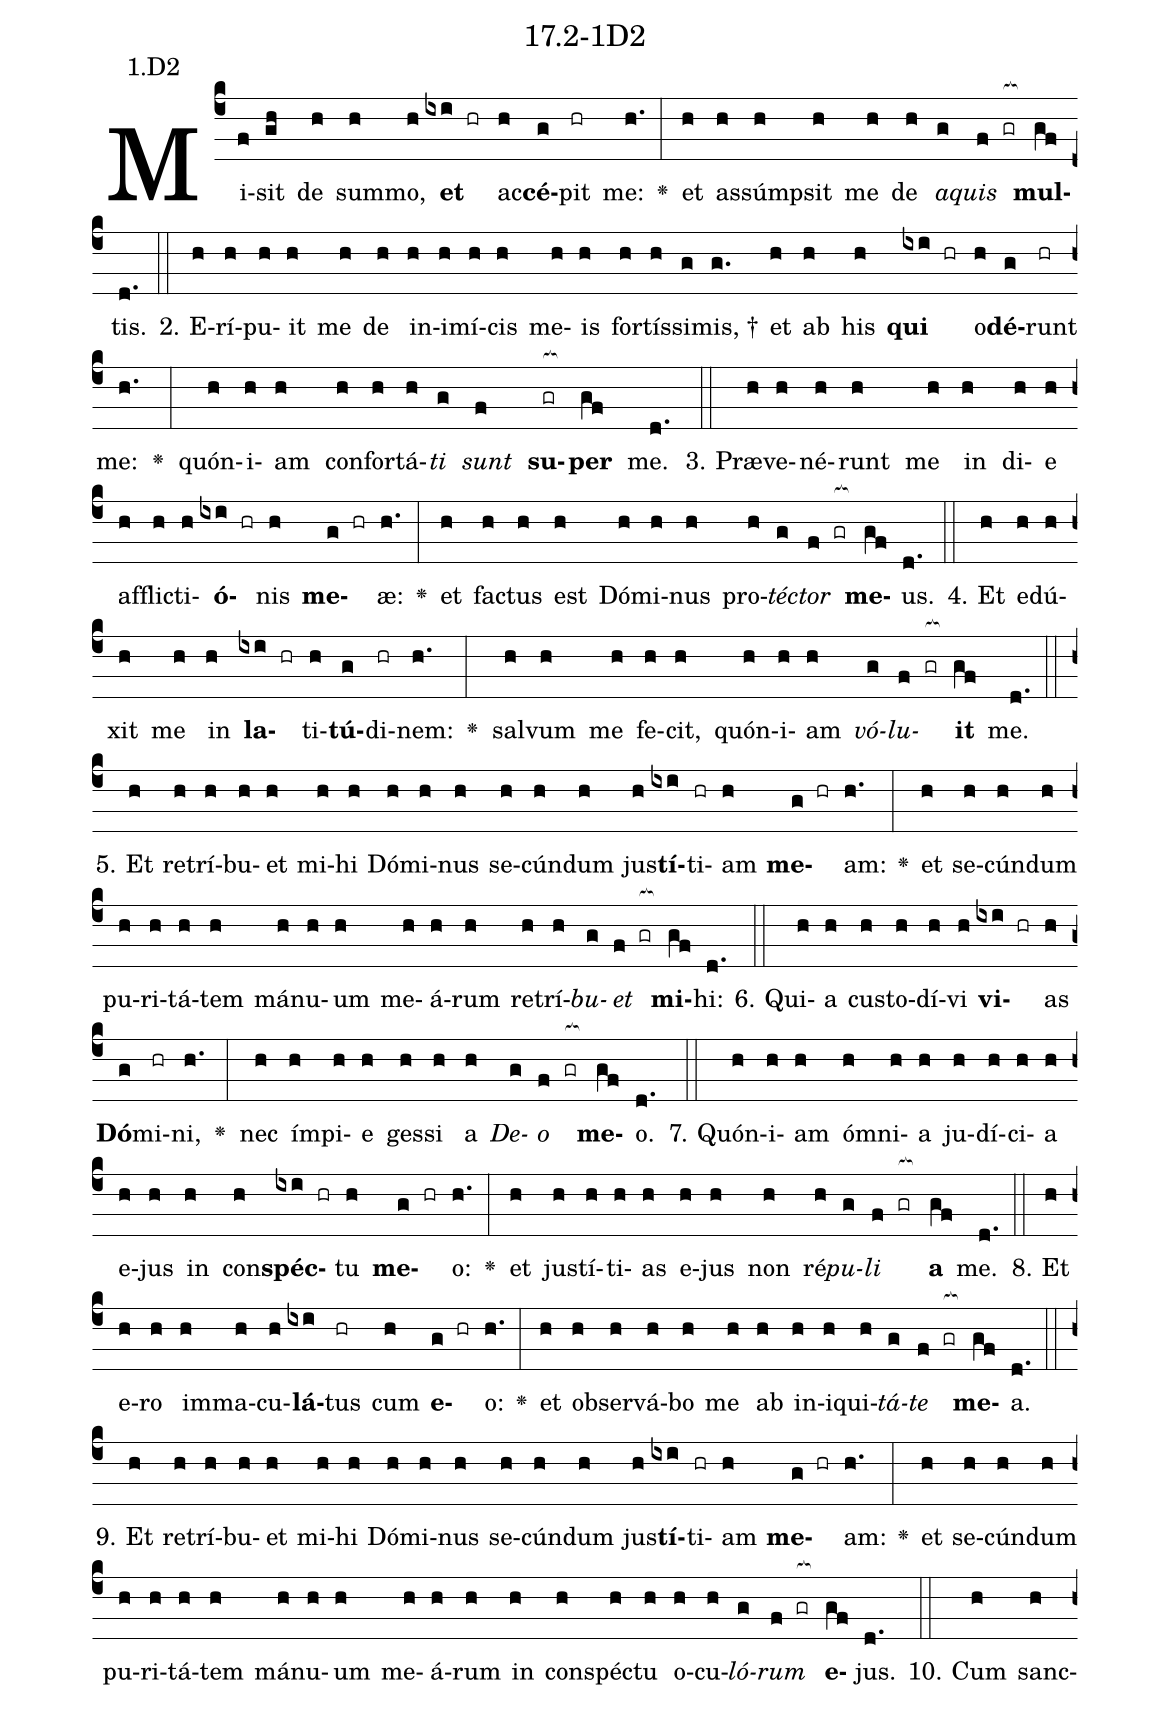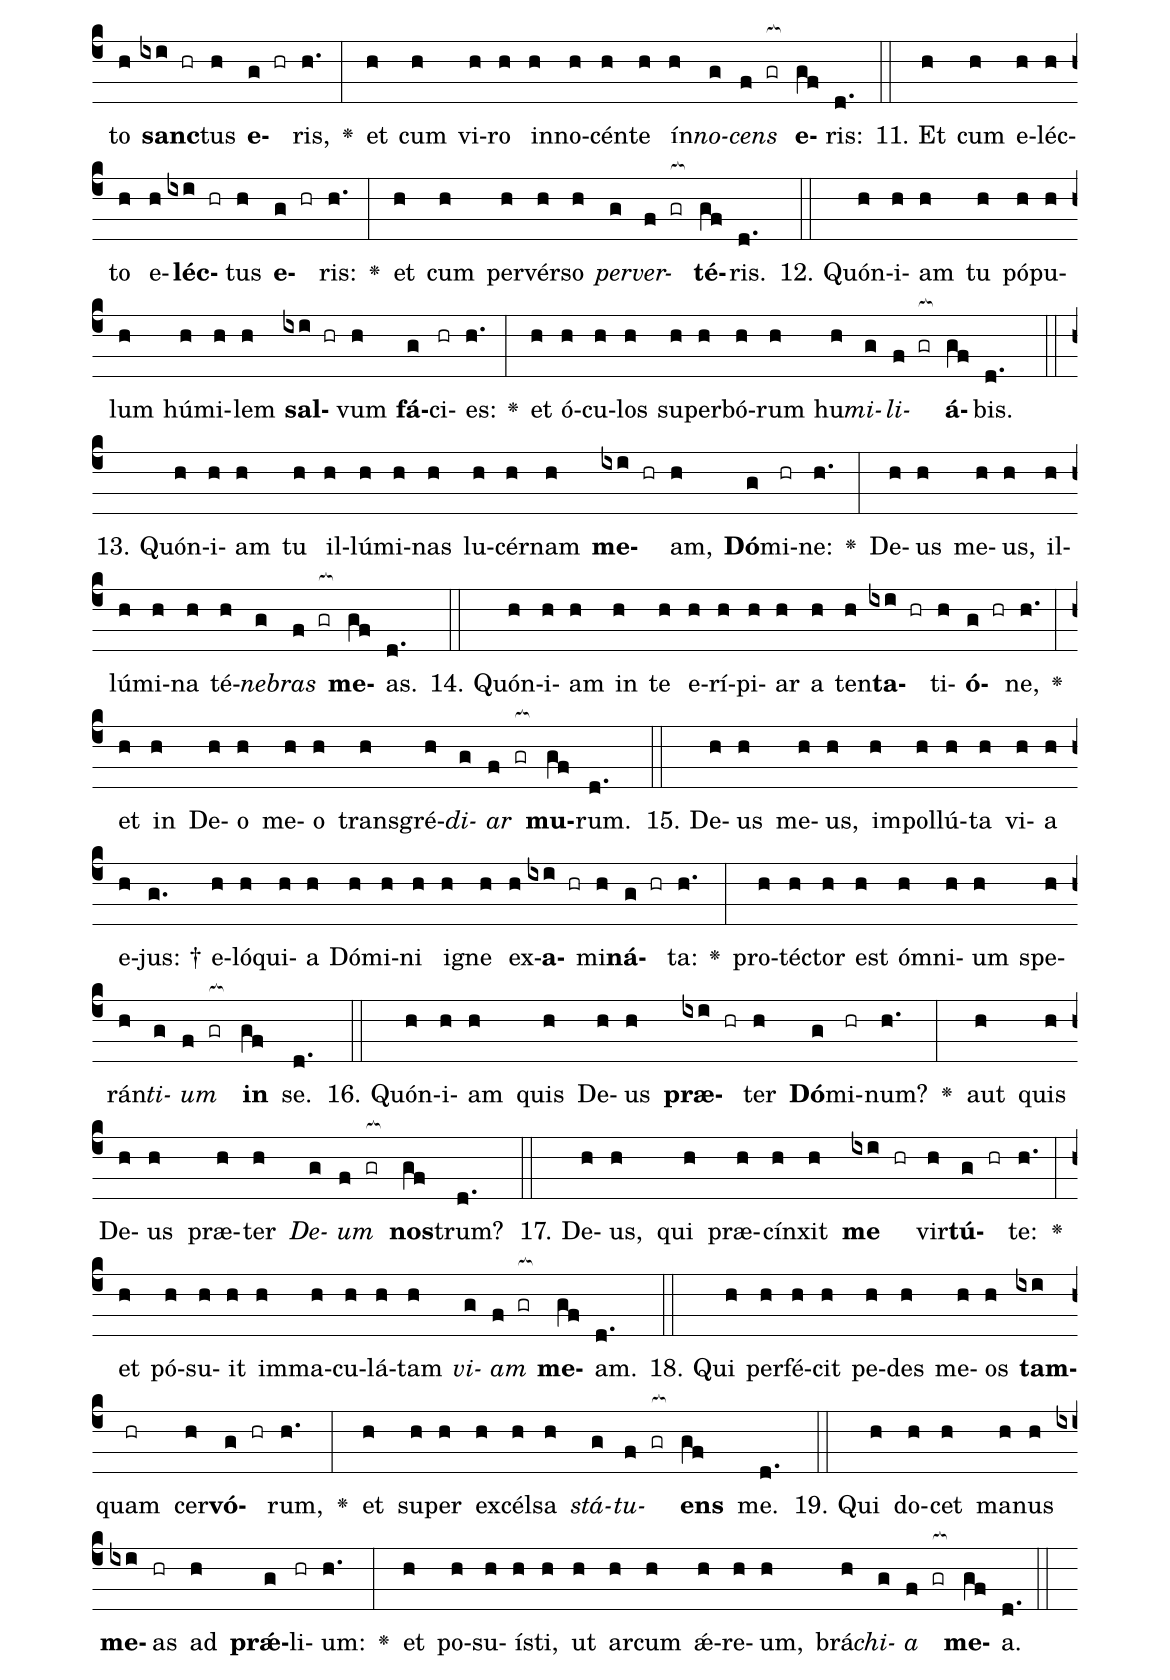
name: 17.2-1D2;
annotation: 1.D2;
%%
(c4)Mi(f)sit(gh) de(h) sum(h)mo,(h) <b>et</b>(ixi hr) ac(h)<b>cé</b>(g)pit(hr) me:(h.) <v>\greheightstar</v>(:) et(h) as(h)súmp(h)sit(h) me(h) de(h) <i>a</i>(g)<i>quis</i>(f gr[ocb:1{]) <b>mul</b>(gf[ocb:0}])tis.(d.) (::)
2. E(h)rí(h)pu(h)it(h) me(h) de(h) in(h)i(h)mí(h)cis(h) me(h)is(h) for(h)tís(h)si(g)mis, †(g.) et(h) ab(h) his(h) <b>qui</b>(ixi hr) o(h)<b>dé</b>(g)runt(hr) me:(h.) <v>\greheightstar</v>(:) quón(h)i(h)am(h) con(h)for(h)tá(h)<i>ti</i>(g) <i>sunt</i>(f) <b>su</b>(gr[ocb:1{])<b>per</b>(gf[ocb:0}]) me.(d.) (::)
3. Præ(h)ve(h)né(h)runt(h) me(h) in(h) di(h)e(h) af(h)flic(h)ti(h)<b>ó</b>(ixi hr)nis(h) <b>me</b>(g hr)æ:(h.) <v>\greheightstar</v>(:) et(h) fac(h)tus(h) est(h) Dó(h)mi(h)nus(h) pro(h)<i>téc</i>(g)<i>tor</i>(f gr[ocb:1{]) <b>me</b>(gf[ocb:0}])us.(d.) (::)
4. Et(h) e(h)dú(h)xit(h) me(h) in(h) <b>la</b>(ixi hr)ti(h)<b>tú</b>(g)di(hr)nem:(h.) <v>\greheightstar</v>(:) sal(h)vum(h) me(h) fe(h)cit,(h) quón(h)i(h)am(h) <i>vó</i>(g)<i>lu</i>(f gr[ocb:1{])<b>it</b>(gf[ocb:0}]) me.(d.) (::)
5. Et(h) re(h)trí(h)bu(h)et(h) mi(h)hi(h) Dó(h)mi(h)nus(h) se(h)cún(h)dum(h) jus(h)<b>tí</b>(ixi)ti(hr)am(h) <b>me</b>(g hr)am:(h.) <v>\greheightstar</v>(:) et(h) se(h)cún(h)dum(h) pu(h)ri(h)tá(h)tem(h) má(h)nu(h)um(h) me(h)á(h)rum(h) re(h)trí(h)<i>bu</i>(g)<i>et</i>(f gr[ocb:1{]) <b>mi</b>(gf[ocb:0}])hi:(d.) (::)
6. Qui(h)a(h) cus(h)to(h)dí(h)vi(h) <b>vi</b>(ixi hr)as(h) <b>Dó</b>(g)mi(hr)ni,(h.) <v>\greheightstar</v>(:) nec(h) ím(h)pi(h)e(h) ges(h)si(h) a(h) <i>De</i>(g)<i>o</i>(f gr[ocb:1{]) <b>me</b>(gf[ocb:0}])o.(d.) (::)
7. Quón(h)i(h)am(h) óm(h)ni(h)a(h) ju(h)dí(h)ci(h)a(h) e(h)jus(h) in(h) con(h)<b>spéc</b>(ixi hr)tu(h) <b>me</b>(g hr)o:(h.) <v>\greheightstar</v>(:) et(h) jus(h)tí(h)ti(h)as(h) e(h)jus(h) non(h) ré(h)<i>pu</i>(g)<i>li</i>(f gr[ocb:1{]) <b>a</b>(gf[ocb:0}]) me.(d.) (::)
8. Et(h) e(h)ro(h) im(h)ma(h)cu(h)<b>lá</b>(ixi)tus(hr) cum(h) <b>e</b>(g hr)o:(h.) <v>\greheightstar</v>(:) et(h) ob(h)ser(h)vá(h)bo(h) me(h) ab(h) in(h)i(h)qui(h)<i>tá</i>(g)<i>te</i>(f gr[ocb:1{]) <b>me</b>(gf[ocb:0}])a.(d.) (::)
9. Et(h) re(h)trí(h)bu(h)et(h) mi(h)hi(h) Dó(h)mi(h)nus(h) se(h)cún(h)dum(h) jus(h)<b>tí</b>(ixi)ti(hr)am(h) <b>me</b>(g hr)am:(h.) <v>\greheightstar</v>(:) et(h) se(h)cún(h)dum(h) pu(h)ri(h)tá(h)tem(h) má(h)nu(h)um(h) me(h)á(h)rum(h) in(h) con(h)spéc(h)tu(h) o(h)cu(h)<i>ló</i>(g)<i>rum</i>(f gr[ocb:1{]) <b>e</b>(gf[ocb:0}])jus.(d.) (::)
10. Cum(h) sanc(h)to(h) <b>sanc</b>(ixi hr)tus(h) <b>e</b>(g hr)ris,(h.) <v>\greheightstar</v>(:) et(h) cum(h) vi(h)ro(h) in(h)no(h)cén(h)te(h) ín(h)<i>no</i>(g)<i>cens</i>(f gr[ocb:1{]) <b>e</b>(gf[ocb:0}])ris:(d.) (::)
11. Et(h) cum(h) e(h)léc(h)to(h) e(h)<b>léc</b>(ixi hr)tus(h) <b>e</b>(g hr)ris:(h.) <v>\greheightstar</v>(:) et(h) cum(h) per(h)vér(h)so(h) <i>per</i>(g)<i>ver</i>(f gr[ocb:1{])<b>té</b>(gf[ocb:0}])ris.(d.) (::)
12. Quón(h)i(h)am(h) tu(h) pó(h)pu(h)lum(h) hú(h)mi(h)lem(h) <b>sal</b>(ixi hr)vum(h) <b>fá</b>(g)ci(hr)es:(h.) <v>\greheightstar</v>(:) et(h) ó(h)cu(h)los(h) su(h)per(h)bó(h)rum(h) hu(h)<i>mi</i>(g)<i>li</i>(f gr[ocb:1{])<b>á</b>(gf[ocb:0}])bis.(d.) (::)
13. Quón(h)i(h)am(h) tu(h) il(h)lú(h)mi(h)nas(h) lu(h)cér(h)nam(h) <b>me</b>(ixi hr)am,(h) <b>Dó</b>(g)mi(hr)ne:(h.) <v>\greheightstar</v>(:) De(h)us(h) me(h)us,(h) il(h)lú(h)mi(h)na(h) té(h)<i>ne</i>(g)<i>bras</i>(f gr[ocb:1{]) <b>me</b>(gf[ocb:0}])as.(d.) (::)
14. Quón(h)i(h)am(h) in(h) te(h) e(h)rí(h)pi(h)ar(h) a(h) ten(h)<b>ta</b>(ixi hr)ti(h)<b>ó</b>(g hr)ne,(h.) <v>\greheightstar</v>(:) et(h) in(h) De(h)o(h) me(h)o(h) trans(h)gré(h)<i>di</i>(g)<i>ar</i>(f gr[ocb:1{]) <b>mu</b>(gf[ocb:0}])rum.(d.) (::)
15. De(h)us(h) me(h)us,(h) im(h)pol(h)lú(h)ta(h) vi(h)a(h) e(h)jus: †(g.) e(h)ló(h)qui(h)a(h) Dó(h)mi(h)ni(h) i(h)gne(h) ex(h)<b>a</b>(ixi hr)mi(h)<b>ná</b>(g hr)ta:(h.) <v>\greheightstar</v>(:) pro(h)téc(h)tor(h) est(h) óm(h)ni(h)um(h) spe(h)rán(h)<i>ti</i>(g)<i>um</i>(f gr[ocb:1{]) <b>in</b>(gf[ocb:0}]) se.(d.) (::)
16. Quón(h)i(h)am(h) quis(h) De(h)us(h) <b>præ</b>(ixi hr)ter(h) <b>Dó</b>(g)mi(hr)num?(h.) <v>\greheightstar</v>(:) aut(h) quis(h) De(h)us(h) præ(h)ter(h) <i>De</i>(g)<i>um</i>(f gr[ocb:1{]) <b>nos</b>(gf[ocb:0}])trum?(d.) (::)
17. De(h)us,(h) qui(h) præ(h)cín(h)xit(h) <b>me</b>(ixi hr) vir(h)<b>tú</b>(g hr)te:(h.) <v>\greheightstar</v>(:) et(h) pó(h)su(h)it(h) im(h)ma(h)cu(h)lá(h)tam(h) <i>vi</i>(g)<i>am</i>(f gr[ocb:1{]) <b>me</b>(gf[ocb:0}])am.(d.) (::)
18. Qui(h) per(h)fé(h)cit(h) pe(h)des(h) me(h)os(h) <b>tam</b>(ixi)quam(hr) cer(h)<b>vó</b>(g hr)rum,(h.) <v>\greheightstar</v>(:) et(h) su(h)per(h) ex(h)cél(h)sa(h) <i>stá</i>(g)<i>tu</i>(f gr[ocb:1{])<b>ens</b>(gf[ocb:0}]) me.(d.) (::)
19. Qui(h) do(h)cet(h) ma(h)nus(h) <b>me</b>(ixi)as(hr) ad(h) <b>prǽ</b>(g)li(hr)um:(h.) <v>\greheightstar</v>(:) et(h) po(h)su(h)ís(h)ti,(h) ut(h) ar(h)cum(h) ǽ(h)re(h)um,(h) brá(h)<i>chi</i>(g)<i>a</i>(f gr[ocb:1{]) <b>me</b>(gf[ocb:0}])a.(d.) (::)
